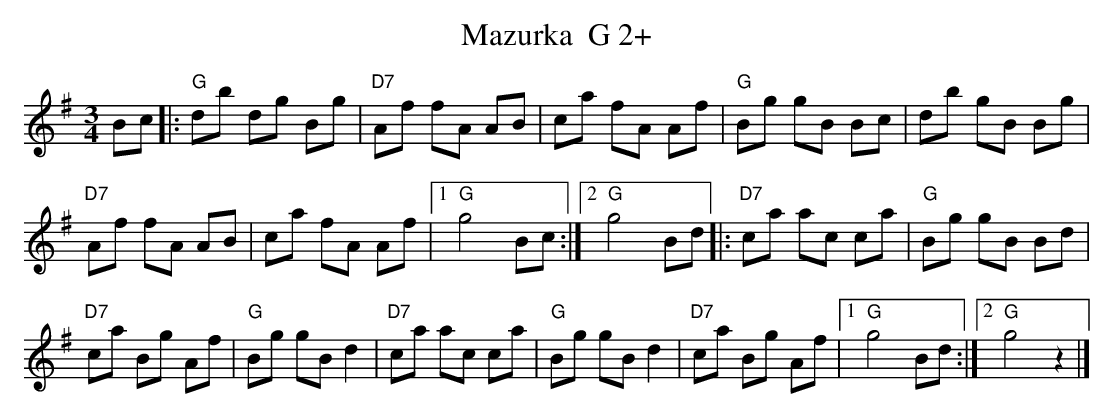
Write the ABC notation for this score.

X:1
T:Mazurka  G 2+
M:3/4
L:1/8
K:G%%MIDI gchordon
Bc|: "G"db dg Bg | "D7"Af fA AB | ca fA Af | "G"Bg gB Bc | db gB Bg |
"D7"Af fA AB | ca fA Af |1 "G"g4Bc :|2 "G"g4Bd |: "D7"ca ac ca | "G"Bg gB Bd |
"D7"ca Bg Af | "G"Bg gBd2 | "D7"ca ac ca | "G"Bg gBd2 | "D7"ca Bg Af |1 "G"g4Bd :|2 "G"g4z2 |]
